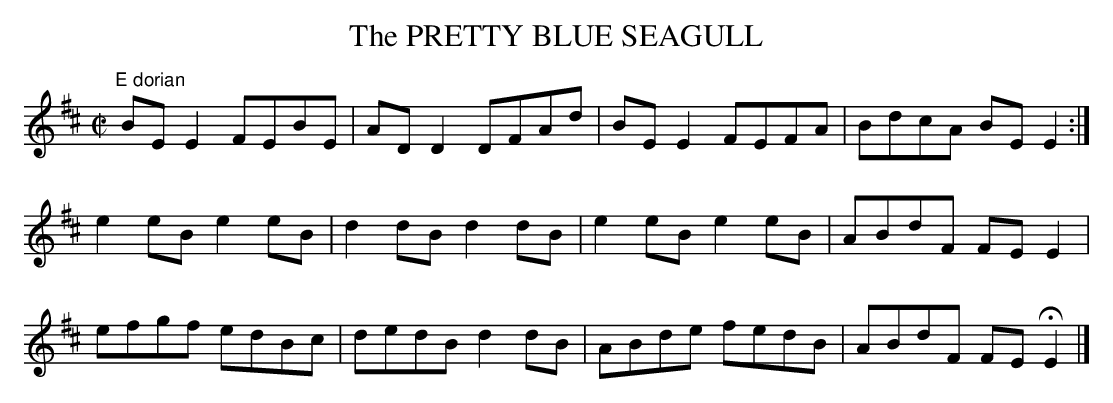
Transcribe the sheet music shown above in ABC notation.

X:1
T:PRETTY BLUE SEAGULL, The
M:C|
L:1/8
K:D
"^E dorian"
BEE2 FEBE|ADD2 DFAd|BEE2 FEFA|BdcA BEE2:|
e2eB e2eB|d2dB d2dB|e2eB e2eB|ABdF FEE2|
efgf edBc|dedB d2dB|ABde fedB|ABdF FEHE2|]
